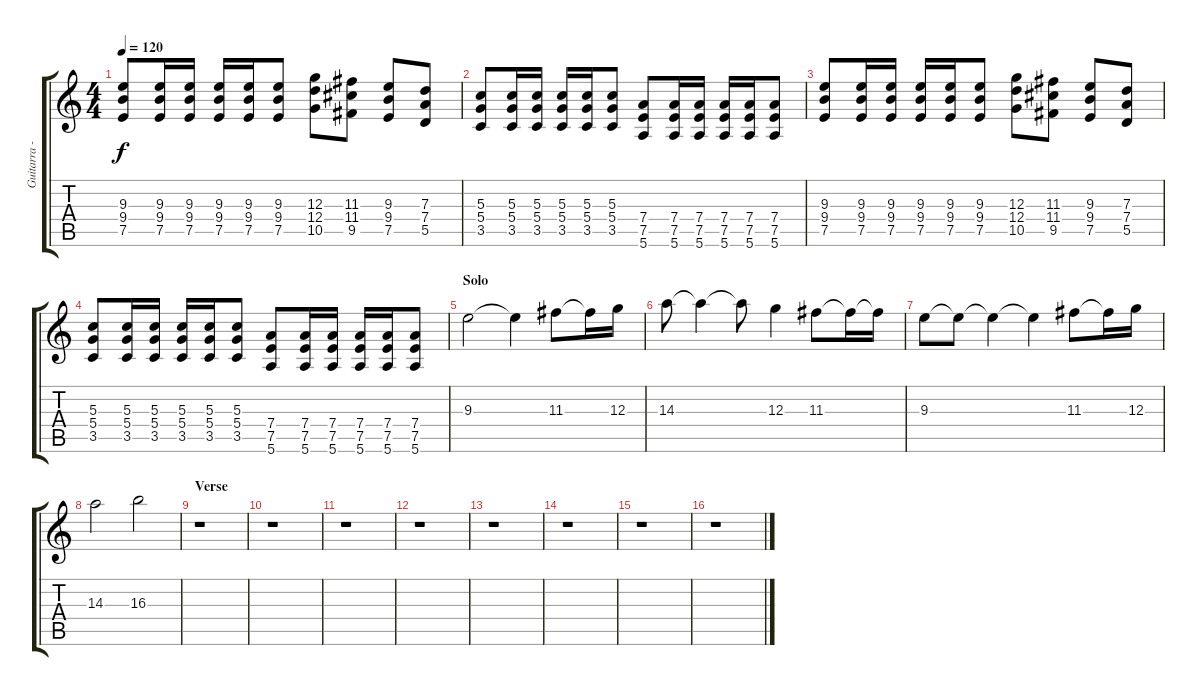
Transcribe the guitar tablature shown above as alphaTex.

\track ("Guitarra - Johnny" "Guitarra -") {instrument distortionguitar}
\staff {score tabs}
\tuning (E4 B3 G3 D3 A2 E2) {hide}
\ts (4 4)
\tempo 120
\clef g2
\ks c
(9.3 9.4 7.5).8{dy f} (9.3 9.4 7.5).16 (9.3 9.4 7.5).16 (9.3 9.4 7.5).16 (9.3 9.4 7.5).16 (9.3 9.4 7.5).8 (12.3 12.4 10.5).8 (11.3 11.4 9.5).8 (9.3 9.4 7.5).8 (7.3 7.4 5.5).8 |
(5.3 5.4 3.5).8 (5.3 5.4 3.5).16 (5.3 5.4 3.5).16 (5.3 5.4 3.5).16 (5.3 5.4 3.5).16 (5.3 5.4 3.5).8 (7.4 7.5 5.6).8 (7.4 7.5 5.6).16 (7.4 7.5 5.6).16 (7.4 7.5 5.6).16 (7.4 7.5 5.6).16 (7.4 7.5 5.6).8 |
(9.3 9.4 7.5).8 (9.3 9.4 7.5).16 (9.3 9.4 7.5).16 (9.3 9.4 7.5).16 (9.3 9.4 7.5).16 (9.3 9.4 7.5).8 (12.3 12.4 10.5).8 (11.3 11.4 9.5).8 (9.3 9.4 7.5).8 (7.3 7.4 5.5).8 |
(5.3 5.4 3.5).8 (5.3 5.4 3.5).16 (5.3 5.4 3.5).16 (5.3 5.4 3.5).16 (5.3 5.4 3.5).16 (5.3 5.4 3.5).8 (7.4 7.5 5.6).8 (7.4 7.5 5.6).16 (7.4 7.5 5.6).16 (7.4 7.5 5.6).16 (7.4 7.5 5.6).16 (7.4 7.5 5.6).8 |
\section ("" "Solo")
9.3.2 9.3{t}.4 11.3.8 11.3{t}.16 12.3.16 |
14.3.8 14.3{t}.4 14.3{t}.8 12.3.4 11.3.8 11.3{t}.16 11.3{t}.16 |
9.3.8 9.3{t}.8 9.3{t}.4 9.3{t}.4 11.3.8 11.3{t}.16 12.3.16 |
14.3.2 16.3.2 |
\section ("" "Verse")
r.1 |
r.1 |
r.1 |
r.1 |
r.1 |
r.1 |
r.1 |
r.1
